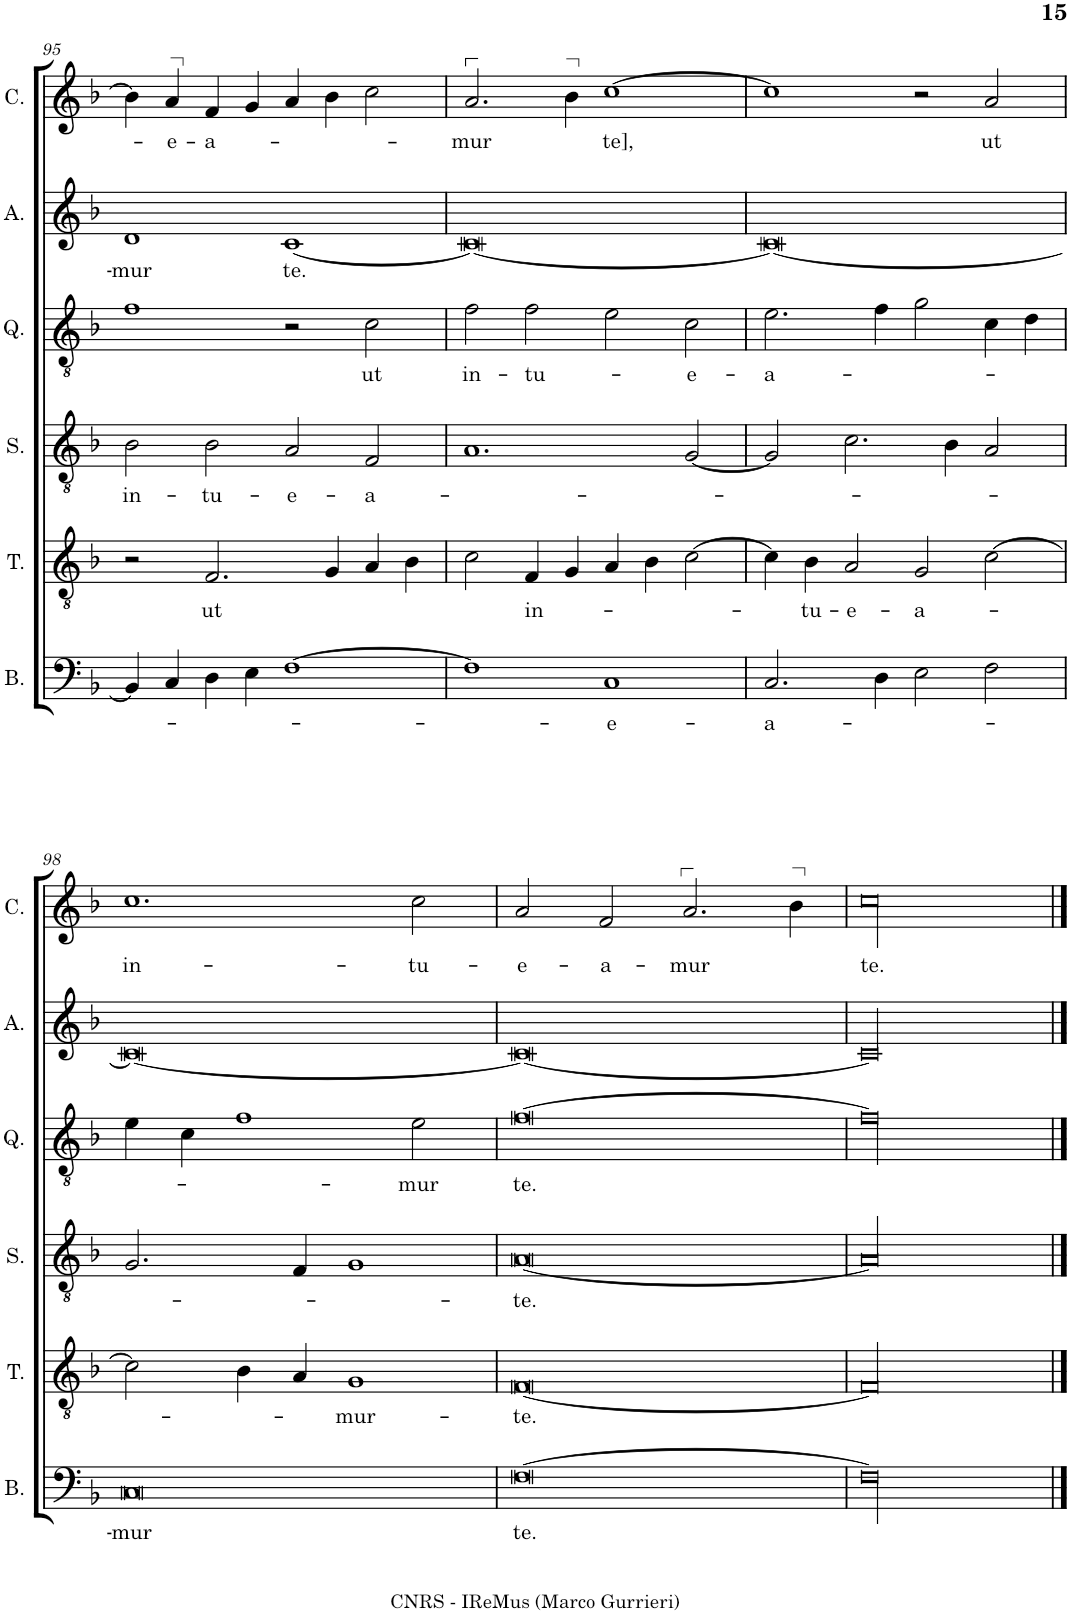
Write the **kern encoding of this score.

**kern	**text	**kern	**text	**kern	**text	**kern	**text	**kern	**text	**kern	**text
*part6	*part6	*part5	*part5	*part4	*part4	*part3	*part3	*part2	*part2	*part1	*part1
*staff6	*staff6	*staff5	*staff5	*staff4	*staff4	*staff3	*staff3	*staff2	*staff2	*staff1	*staff1
*I"Bassus	*	*I"Tenor	*	*I"Sexta pars	*	*I"Quinta pars	*	*I"Altus	*	*I"Cantus	*
*I'B.	*	*I'T.	*	*I'S.	*	*I'Q.	*	*I'A.	*	*I'C.	*
!!LO:PB:g=z
*clefF4	*	*clefGv2	*	*clefGv2	*	*clefGv2	*	*clefG2	*	*clefG2	*
*k[b-]	*	*k[b-]	*	*k[b-]	*	*k[b-]	*	*k[b-]	*	*k[b-]	*
*M2/1	*	*M2/1	*	*M2/1	*	*M2/1	*	*M2/1	*	*M2/1	*
=95	=95	=95	=95	=95	=95	=95	=95	=95	=95	=95	=95
!	!	!	!	!	!LO:LY:b	!	!	!	!LO:LY:b	!	!
4BB-/]	.	2r	.	2B-\	in-	1f	.	1d	-mur	4b-\]	.
!	!	!	!	!	!	!	!	!	!	!	!LO:LY:b
4C/	.	.	.	.	.	.	.	.	.	4a/	-e-
!	!	!	!LO:LY:b	!	!LO:LY:b	!	!	!	!	!	!LO:LY:b
4D\	.	2.F/	ut	2B-\	-tu-	.	.	.	.	4f/	-a-
4E\	.	.	.	.	.	.	.	.	.	4g/	.
!	!	!	!	!	!LO:LY:b	!	!	!	!LO:LY:b	!	!
[1F	.	.	.	2A/	-e-	2r	.	[1c	te.	4a/	.
.	.	4G/	.	.	.	.	.	.	.	4b-\	.
!	!	!	!	!	!LO:LY:b	!	!LO:LY:b	!	!	!	!
.	.	4A/	.	2F/	-a-	2c\	ut	.	.	2cc\	.
.	.	4B-\	.	.	.	.	.	.	.	.	.
=96	=96	=96	=96	=96	=96	=96	=96	=96	=96	=96	=96
!	!	!	!	!	!	!	!LO:LY:b	!	!	!	!LO:LY:b
1F]	.	2c\	.	1.A	.	2f\	in-	0c_	.	2.a/	-mur
!	!	!	!LO:LY:b	!	!	!	!LO:LY:b	!	!	!	!
.	.	4F/	in-	.	.	2f\	-tu-	.	.	.	.
.	.	4G/	.	.	.	.	.	.	.	4b-\	.
!	!LO:LY:b	!	!	!	!	!	!	!	!	!	!LO:LY:b
1C	-e-	4A/	.	.	.	2e\	.	.	.	[1cc	te],
.	.	4B-\	.	.	.	.	.	.	.	.	.
!	!	!	!	!	!	!	!LO:LY:b	!	!	!	!
.	.	[2c\	.	[2G/	.	2c\	-e-	.	.	.	.
=97	=97	=97	=97	=97	=97	=97	=97	=97	=97	=97	=97
!	!LO:LY:b	!	!	!	!	!	!LO:LY:b	!	!	!	!
2.C/	-a-	4c\]	.	2G/]	.	2.e\	-a-	0c_	.	1cc]	.
!	!	!	!LO:LY:b	!	!	!	!	!	!	!	!
.	.	4B-\	-tu-	.	.	.	.	.	.	.	.
!	!	!	!LO:LY:b	!	!	!	!	!	!	!	!
.	.	2A/	-e-	2.c\	.	.	.	.	.	.	.
4D\	.	.	.	.	.	4f\	.	.	.	.	.
!	!	!	!LO:LY:b	!	!	!	!	!	!	!	!
2E\	.	2G/	-a-	.	.	2g\	.	.	.	2r	.
.	.	.	.	4B-\	.	.	.	.	.	.	.
!	!	!	!	!	!	!	!	!	!	!	!LO:LY:b
2F\	.	[2c\	.	2A/	.	4c\	.	.	.	2a/	ut
.	.	.	.	.	.	4d\	.	.	.	.	.
!!LO:LB:g=z
=98	=98	=98	=98	=98	=98	=98	=98	=98	=98	=98	=98
!	!LO:LY:b	!	!	!	!	!	!	!	!	!	!LO:LY:b
0C	-mur	2c\]	.	2.G/	.	4e\	.	0c_	.	1.cc	in-
.	.	.	.	.	.	4c\	.	.	.	.	.
.	.	4B-\	.	.	.	1f	.	.	.	.	.
.	.	4A/	.	4F/	.	.	.	.	.	.	.
!	!	!	!LO:LY:b	!	!	!	!	!	!	!	!
.	.	1G	-mur-	1G	.	.	.	.	.	.	.
!	!	!	!	!	!	!	!LO:LY:b	!	!	!	!LO:LY:b
.	.	.	.	.	.	2e\	-mur	.	.	2cc\	-tu-
=99	=99	=99	=99	=99	=99	=99	=99	=99	=99	=99	=99
!	!LO:LY:b	!	!LO:LY:b	!	!LO:LY:b	!	!LO:LY:b	!	!	!	!LO:LY:b
[0F	te.	[0F	-te.	[0A	-te.	[0f	te.	0c_	.	2a/	-e-
!	!	!	!	!	!	!	!	!	!	!	!LO:LY:b
.	.	.	.	.	.	.	.	.	.	2f/	-a-
!	!	!	!	!	!	!	!	!	!	!	!LO:LY:b
.	.	.	.	.	.	.	.	.	.	2.a/	-mur
.	.	.	.	.	.	.	.	.	.	4b-\	.
=100	=100	=100	=100	=100	=100	=100	=100	=100	=100	=100	=100
!	!	!	!	!	!	!	!	!	!	!	!LO:LY:b
0F]	.	0F]	.	0A]	.	0f]	.	0c]	.	0cc	te.
==	==	==	==	==	==	==	==	==	==	==	==
*-	*-	*-	*-	*-	*-	*-	*-	*-	*-	*-	*-
